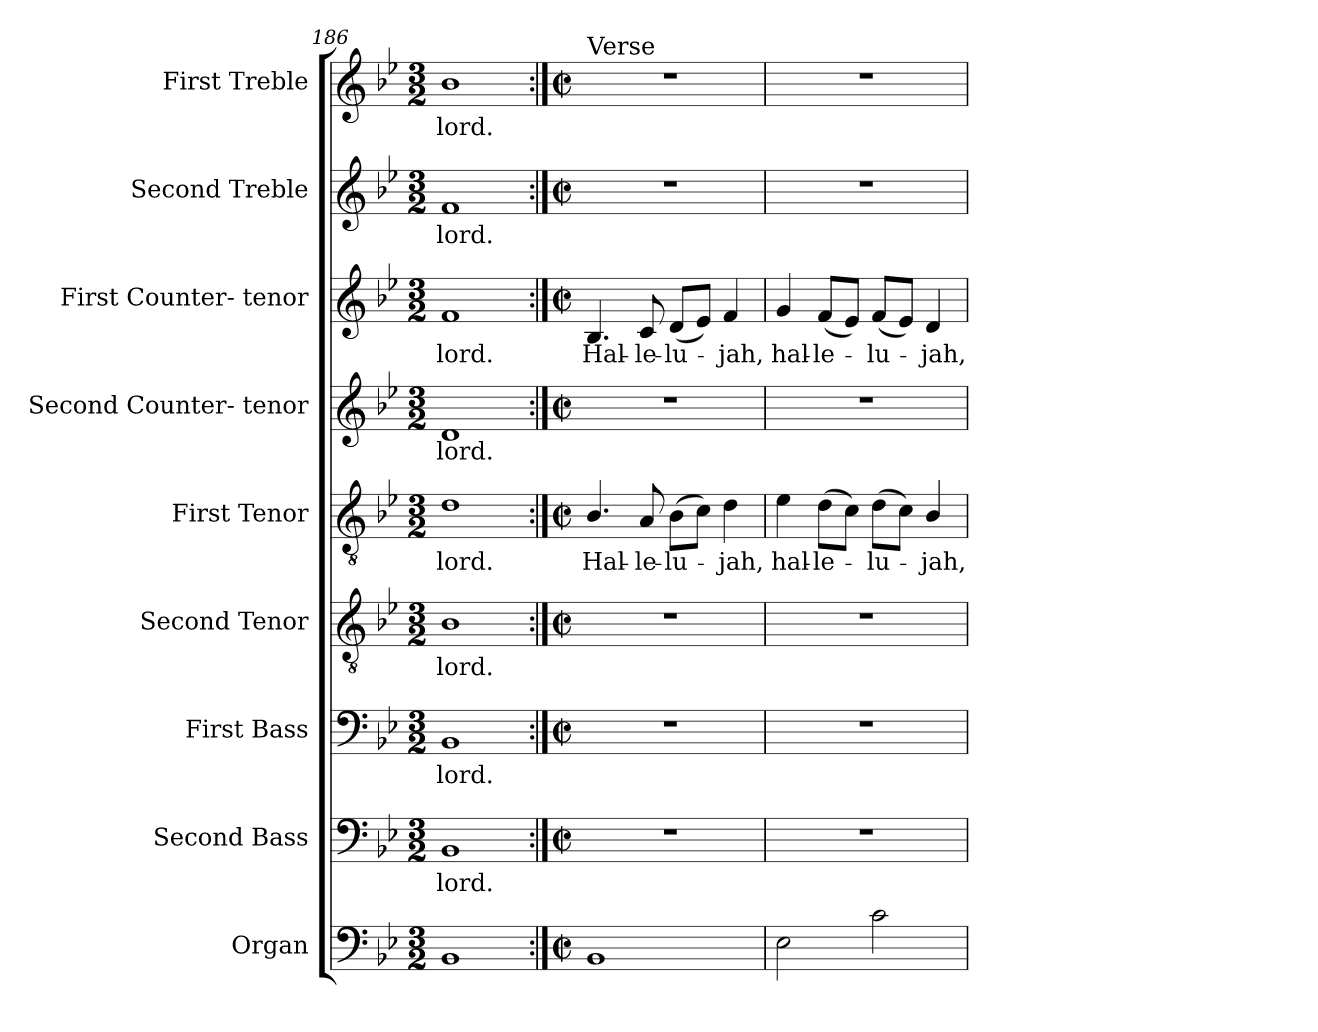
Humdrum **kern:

**kern	**kern	**text	**kern	**text	**kern	**text	**kern	**text	**kern	**text	**kern	**text	**kern	**text	**kern	**text
*part9	*part8	*part8	*part7	*part7	*part6	*part6	*part5	*part5	*part4	*part4	*part3	*part3	*part2	*part2	*part1	*part1
*staff9	*staff8	*staff8	*staff7	*staff7	*staff6	*staff6	*staff5	*staff5	*staff4	*staff4	*staff3	*staff3	*staff2	*staff2	*staff1	*staff1
*I"Organ	*I"Second Bass	*	*I"First Bass	*	*I"Second Tenor	*	*I"First Tenor	*	*I"Second Counter- tenor	*	*I"First Counter- tenor	*	*I"Second Treble	*	*I"First Treble	*
*I'Org.	*I'B2.	*	*I'B1.	*	*I'T2.	*	*I'T1.	*	*	*	*	*	*I'S2.	*	*	*
*clefF4	*clefF4	*	*clefF4	*	*clefGv2	*	*clefGv2	*	*clefG2	*	*clefG2	*	*clefG2	*	*clefG2	*
*	*	*	*	*	*ITrd7c12	*	*ITrd7c12	*	*	*	*	*	*	*	*	*
*k[b-e-]	*k[b-e-]	*	*k[b-e-]	*	*k[b-e-]	*	*k[b-e-]	*	*k[b-e-]	*	*k[b-e-]	*	*k[b-e-]	*	*k[b-e-]	*
*B-:	*B-:	*	*B-:	*	*B-:	*	*B-:	*	*B-:	*	*B-:	*	*B-:	*	*B-:	*
*M3/2	*M3/2	*	*M3/2	*	*M3/2	*	*M3/2	*	*M3/2	*	*M3/2	*	*M3/2	*	*M3/2	*
=186	=186	=186	=186	=186	=186	=186	=186	=186	=186	=186	=186	=186	=186	=186	=186	=186
!	!	!LO:LY:b:color=#000000	!	!	!	!	!	!	!	!	!	!	!	!	!	!
!	!	!	!	!LO:LY:b:color=#000000	!	!	!	!	!	!	!	!	!	!	!	!
!	!	!	!	!	!	!LO:LY:b:color=#000000	!	!	!	!	!	!	!	!	!	!
!	!	!	!	!	!	!	!	!LO:LY:b:color=#000000	!	!	!	!	!	!	!	!
!	!	!	!	!	!	!	!	!	!	!LO:LY:b:color=#000000	!	!	!	!	!	!
!	!	!	!	!	!	!	!	!	!	!	!	!LO:LY:b:color=#000000	!	!	!	!
!	!	!	!	!	!	!	!	!	!	!	!	!	!	!LO:LY:b:color=#000000	!	!
!	!	!	!	!	!	!	!	!	!	!	!	!	!	!	!	!LO:LY:b:color=#000000
1BB-i	1BB-i	lord.	1BB-i	lord.	1BB-i	lord.	1Di	lord.	1di	lord.	1fi	lord.	1fi	lord.	1b-i	lord.
!!LO:PB:g=z
=187:|!	=187:|!	=187:|!	=187:|!	=187:|!	=187:|!	=187:|!	=187:|!	=187:|!	=187:|!	=187:|!	=187:|!	=187:|!	=187:|!	=187:|!	=187:|!	=187:|!
*M2/2	*M2/2	*	*M2/2	*	*M2/2	*	*M2/2	*	*M2/2	*	*M2/2	*	*M2/2	*	*M2/2	*
*met(c|)	*met(c|)	*	*met(c|)	*	*met(c|)	*	*met(c|)	*	*met(c|)	*	*met(c|)	*	*met(c|)	*	*met(c|)	*
!	!	!	!	!	!	!	!	!LO:LY:b:color=#000000	!	!	!	!	!	!	!	!
!	!	!	!	!	!	!	!	!	!	!	!	!	!	!	!LO:TX:a:t=Verse	!
!	!	!	!	!	!	!	!	!	!	!	!	!LO:LY:b:color=#000000	!	!	!	!
1BB-i	1r	.	1r	.	1r	.	4.BB-i/	Hal-	1r	.	4.B-i/	Hal-	1r	.	1r	.
!	!	!	!	!	!	!	!	!LO:LY:b:color=#000000	!	!	!	!	!	!	!	!
!	!	!	!	!	!	!	!	!	!	!	!	!LO:LY:b:color=#000000	!	!	!	!
.	.	.	.	.	.	.	8AAi/	-le-	.	.	8ci/	-le-	.	.	.	.
!	!	!	!	!	!	!	!	!LO:LY:b:color=#000000	!	!	!	!	!	!	!	!
!	!	!	!	!	!	!	!	!	!	!	!	!LO:LY:b:color=#000000	!	!	!	!
.	.	.	.	.	.	.	(8BB-i\L	-lu-	.	.	(8di/L	-lu-	.	.	.	.
.	.	.	.	.	.	.	8Ci\J)	.	.	.	8e-i/J)	.	.	.	.	.
!	!	!	!	!	!	!	!	!LO:LY:b:color=#000000	!	!	!	!	!	!	!	!
!	!	!	!	!	!	!	!	!	!	!	!	!LO:LY:b:color=#000000	!	!	!	!
.	.	.	.	.	.	.	4Di\	-jah,	.	.	4fi/	-jah,	.	.	.	.
=188	=188	=188	=188	=188	=188	=188	=188	=188	=188	=188	=188	=188	=188	=188	=188	=188
!	!	!	!	!	!	!	!	!LO:LY:b:color=#000000	!	!	!	!	!	!	!	!
!	!	!	!	!	!	!	!	!	!	!	!	!LO:LY:b:color=#000000	!	!	!	!
2E-i\	1r	.	1r	.	1r	.	4E-i\	hal-	1r	.	4gi/	hal-	1r	.	1r	.
!	!	!	!	!	!	!	!	!LO:LY:b:color=#000000	!	!	!	!	!	!	!	!
!	!	!	!	!	!	!	!	!	!	!	!	!LO:LY:b:color=#000000	!	!	!	!
.	.	.	.	.	.	.	(8Di\L	-le-	.	.	(8fi/L	-le-	.	.	.	.
.	.	.	.	.	.	.	8Ci\J)	.	.	.	8e-i/J)	.	.	.	.	.
!	!	!	!	!	!	!	!	!LO:LY:b:color=#000000	!	!	!	!	!	!	!	!
!	!	!	!	!	!	!	!	!	!	!	!	!LO:LY:b:color=#000000	!	!	!	!
2ci\	.	.	.	.	.	.	(8Di\L	-lu-	.	.	(8fi/L	-lu-	.	.	.	.
.	.	.	.	.	.	.	8Ci\J)	.	.	.	8e-i/J)	.	.	.	.	.
!	!	!	!	!	!	!	!	!LO:LY:b:color=#000000	!	!	!	!	!	!	!	!
!	!	!	!	!	!	!	!	!	!	!	!	!LO:LY:b:color=#000000	!	!	!	!
.	.	.	.	.	.	.	4BB-i/	-jah,	.	.	4di/	-jah,	.	.	.	.
=	=	=	=	=	=	=	=	=	=	=	=	=	=	=	=	=
*-	*-	*-	*-	*-	*-	*-	*-	*-	*-	*-	*-	*-	*-	*-	*-	*-
